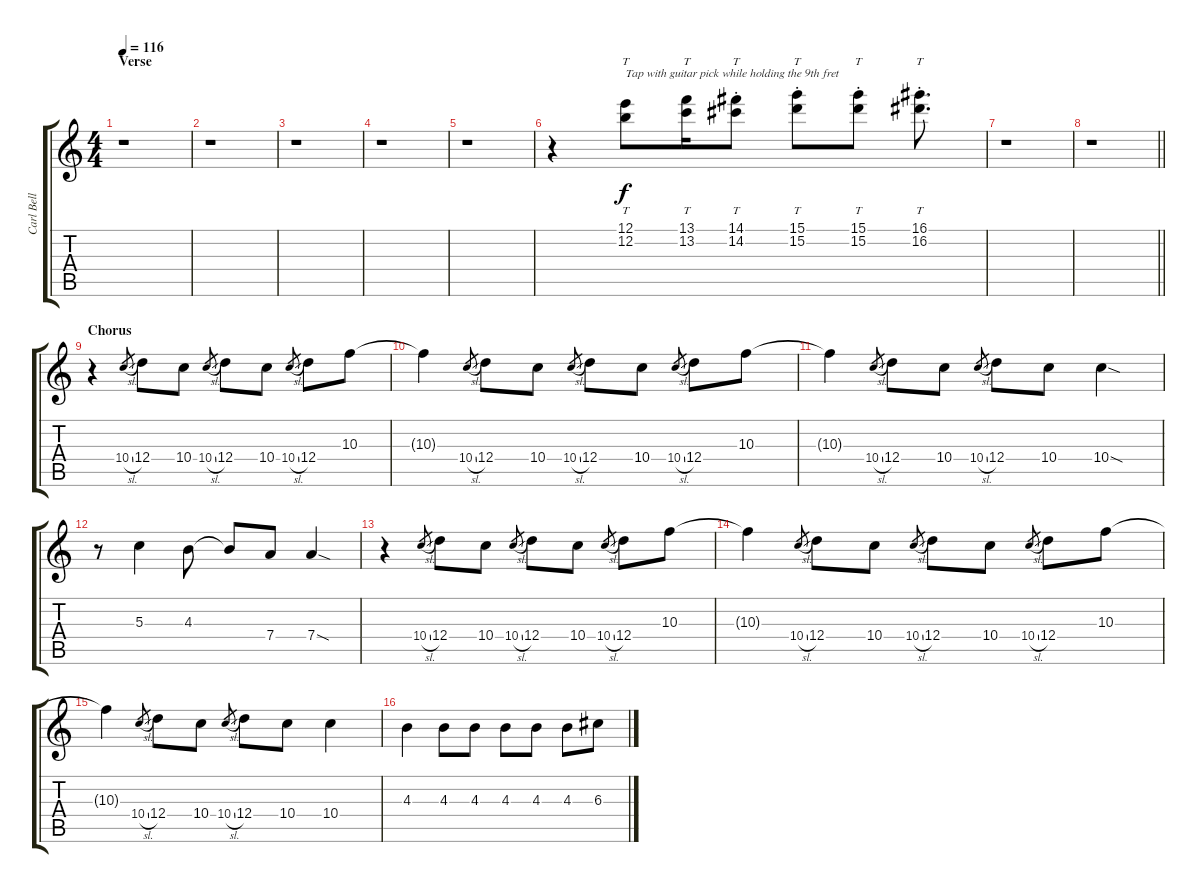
\track ("Carl Bell (Lead Guitar)" "Carl Bell ") {instrument distortionguitar}
\staff {score tabs}
\tuning (E4 B3 G3 D3 A2 D2) {hide}
\ts (4 4)
\section ("" "Verse")
\tempo 116
\clef g2
\ks c
r.1{dy f} |
r.1 |
r.1 |
r.1 |
r.1 |
r.4 (12.1 12.2).8{tt txt "Tap with guitar pick while holding the 9th fret"} (13.1 13.2).16{tt} (14.1{st} 14.2{st}).8{tt} (15.1{st} 15.2{st}).8{tt} (15.1{st} 15.2{st}).8{tt} (16.1{st} 16.2{st}).8{tt d} |
r.1 |
\barLineRight lightlight
r.1 |
\section ("" "Chorus")
r.4{volume 15} 10.4{sl}.8{gr} 12.4.8 10.4.8 10.4{sl}.8{gr} 12.4.8 10.4.8 10.4{sl}.8{gr} 12.4.8 10.3.8 |
10.3{t}.4 10.4{sl}.8{gr} 12.4.8 10.4.8 10.4{sl}.8{gr} 12.4.8 10.4.8 10.4{sl}.8{gr} 12.4.8 10.3.8 |
10.3{t}.4 10.4{sl}.8{gr} 12.4.8 10.4.8 10.4{sl}.8{gr} 12.4.8 10.4.8 10.4{sod}.4 |
r.8 5.3.4 4.3.8 4.3{t}.8 7.4.8 7.4{sod}.4 |
r.4 10.4{sl}.8{gr} 12.4.8 10.4.8 10.4{sl}.8{gr} 12.4.8 10.4.8 10.4{sl}.8{gr} 12.4.8 10.3.8 |
10.3{t}.4 10.4{sl}.8{gr} 12.4.8 10.4.8 10.4{sl}.8{gr} 12.4.8 10.4.8 10.4{sl}.8{gr} 12.4.8 10.3.8 |
10.3{t}.4 10.4{sl}.8{gr} 12.4.8 10.4.8 10.4{sl}.8{gr} 12.4.8 10.4.8 10.4.4 |
4.3.4 4.3.8 4.3.8 4.3.8 4.3.8 4.3.8 6.3.8
